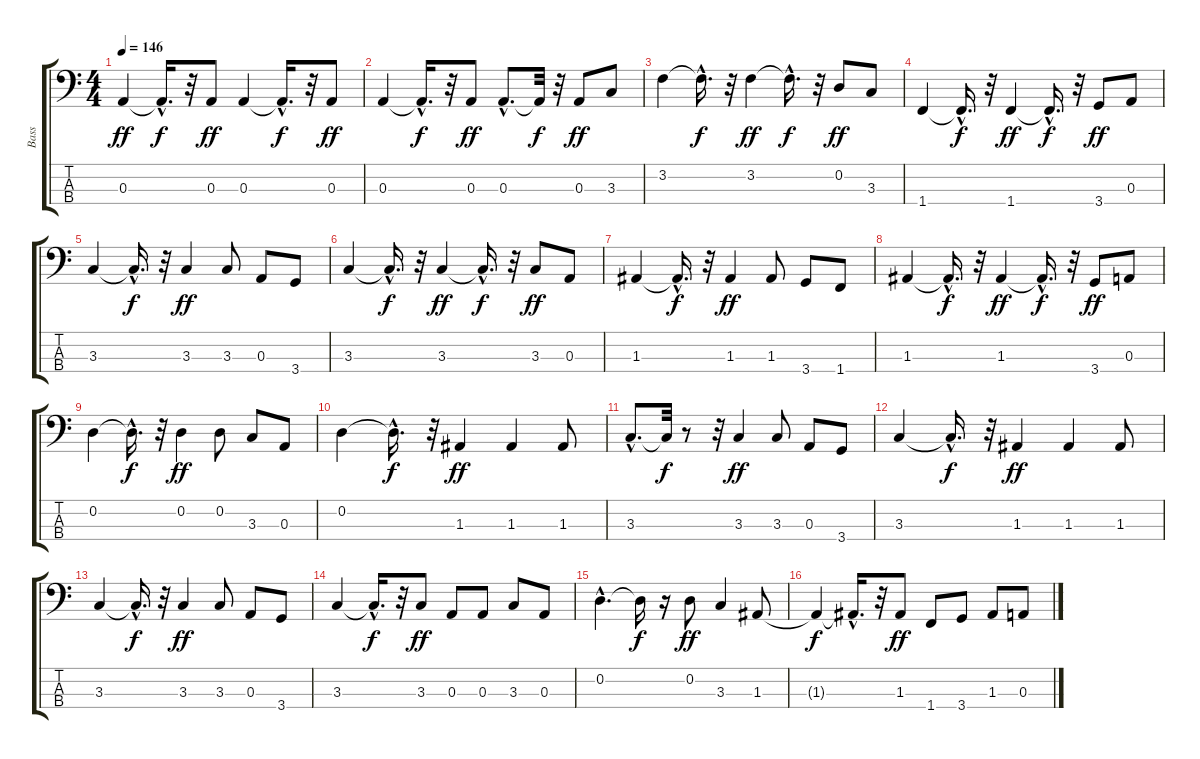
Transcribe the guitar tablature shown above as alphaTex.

\track ("Bass" "Bass") {instrument electricbassfinger}
\staff {score tabs}
\tuning (G2 D2 A1 E1) {hide}
\ts (4 4)
\tempo 146
\clef f4
\ks c
0.3.4{dy ff} 0.3{hac t}.16{d dy f} r.32 0.3.8{dy ff} 0.3.4 0.3{hac t}.16{d dy f} r.32 0.3.8{dy ff} |
0.3.4 0.3{hac t}.16{d dy f} r.32 0.3.8{dy ff} 0.3{hac}.8{d} 0.3{t}.32{dy f} r.32 0.3.8{dy ff} 3.3.8 |
3.2.4 3.2{hac t}.16{d dy f} r.32 3.2.4{dy ff} 3.2{hac t}.16{d dy f} r.32 0.2.8{dy ff} 3.3.8 |
1.4.4 1.4{hac t}.16{d dy f} r.32 1.4.4{dy ff} 1.4{hac t}.16{d dy f} r.32 3.4.8{dy ff} 0.3.8 |
3.3.4 3.3{hac t}.16{d dy f} r.32 3.3.4{dy ff} 3.3.8 0.3.8 3.4.8 |
3.3.4 3.3{hac t}.16{d dy f} r.32 3.3.4{dy ff} 3.3{hac t}.16{d dy f} r.32 3.3.8{dy ff} 0.3.8 |
1.3.4 1.3{hac t}.16{d dy f} r.32 1.3.4{dy ff} 1.3.8 3.4.8 1.4.8 |
1.3.4 1.3{hac t}.16{d dy f} r.32 1.3.4{dy ff} 1.3{hac t}.16{d dy f} r.32 3.4.8{dy ff} 0.3.8 |
0.2.4 0.2{hac t}.16{d dy f} r.32 0.2.4{dy ff} 0.2.8 3.3.8 0.3.8 |
0.2.4 0.2{hac t}.16{d dy f} r.32 1.3.4{dy ff} 1.3.4 1.3.8 |
3.3{hac}.8{d} 3.3{t}.32{dy f} r.8 r.32 3.3.4{dy ff} 3.3.8 0.3.8 3.4.8 |
3.3.4 3.3{hac t}.16{d dy f} r.32 1.3.4{dy ff} 1.3.4 1.3.8 |
3.3.4 3.3{hac t}.16{d dy f} r.32 3.3.4{dy ff} 3.3.8 0.3.8 3.4.8 |
3.3.4 3.3{hac t}.16{d dy f} r.32 3.3.8{dy ff} 0.3.8 0.3.8 3.3.8 0.3.8 |
0.2{hac}.4{d} 0.2{t}.16{dy f} r.16 0.2.8{dy ff} 3.3.4 1.3.8 |
1.3{t}.4{dy f} 1.3{hac t}.16{d} r.32 1.3.8{dy ff} 1.4.8 3.4.8 1.3.8 0.3.8
